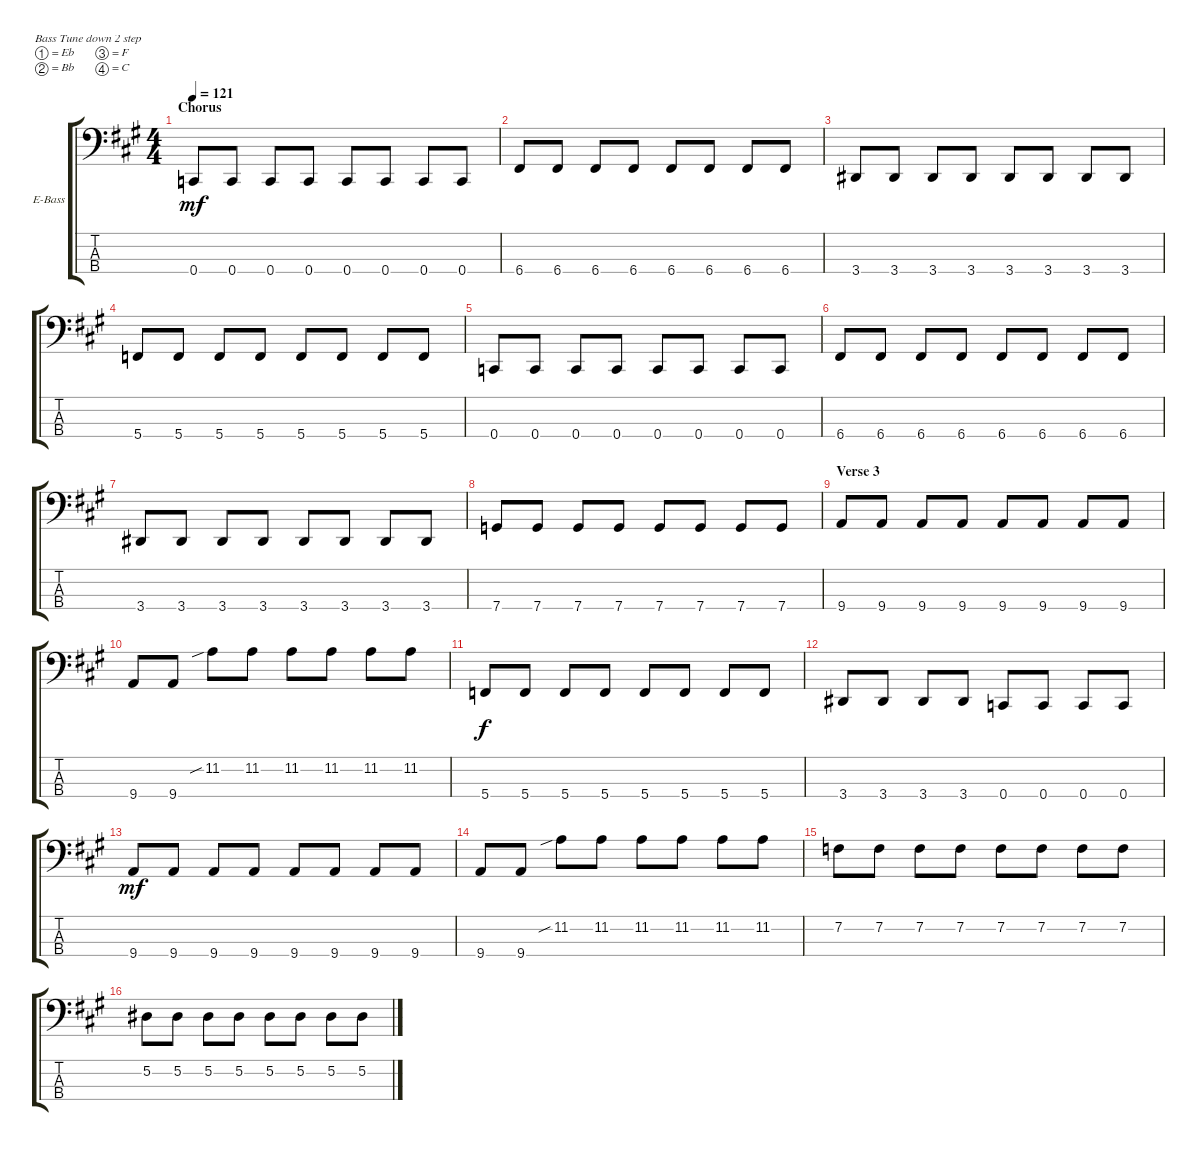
\defaultSystemsLayout 4
\bracketExtendMode groupsimilarinstruments
\firstSystemTrackNameOrientation horizontal
\otherSystemsTrackNameOrientation horizontal
\track ("Electric Bass" "E-Bass") {instrument electricbassfinger}
\staff {score tabs}
\tuning (Eb2 Bb1 F1 C1)
\ts (4 4)
\section ("" "Chorus")
\tempo 121
\clef f4
\ks a
0.4.8{dy mf} 0.4.8 0.4.8 0.4.8 0.4.8 0.4.8 0.4.8 0.4.8 |
6.4.8 6.4.8 6.4.8 6.4.8 6.4.8 6.4.8 6.4.8 6.4.8 |
3.4.8 3.4.8 3.4.8 3.4.8 3.4.8 3.4.8 3.4.8 3.4.8 |
5.4.8 5.4.8 5.4.8 5.4.8 5.4.8 5.4.8 5.4.8 5.4.8 |
0.4.8 0.4.8 0.4.8 0.4.8 0.4.8 0.4.8 0.4.8 0.4.8 |
6.4.8 6.4.8 6.4.8 6.4.8 6.4.8 6.4.8 6.4.8 6.4.8 |
3.4.8 3.4.8 3.4.8 3.4.8 3.4.8 3.4.8 3.4.8 3.4.8 |
7.4.8 7.4.8 7.4.8 7.4.8 7.4.8 7.4.8 7.4.8 7.4.8 |
\section ("" "Verse 3")
9.4.8 9.4.8 9.4.8 9.4.8 9.4.8 9.4.8 9.4.8 9.4.8 |
9.4.8 9.4.8 11.2{sib}.8 11.2.8 11.2.8 11.2.8 11.2.8 11.2.8 |
5.4.8{dy f} 5.4.8 5.4.8 5.4.8 5.4.8 5.4.8 5.4.8 5.4.8 |
3.4.8 3.4.8 3.4.8 3.4.8 0.4.8 0.4.8 0.4.8 0.4.8 |
9.4.8{dy mf} 9.4.8 9.4.8 9.4.8 9.4.8 9.4.8 9.4.8 9.4.8 |
9.4.8 9.4.8 11.2{sib}.8 11.2.8 11.2.8 11.2.8 11.2.8 11.2.8 |
7.2.8 7.2.8 7.2.8 7.2.8 7.2.8 7.2.8 7.2.8 7.2.8 |
5.2.8 5.2.8 5.2.8 5.2.8 5.2.8 5.2.8 5.2.8 5.2.8
